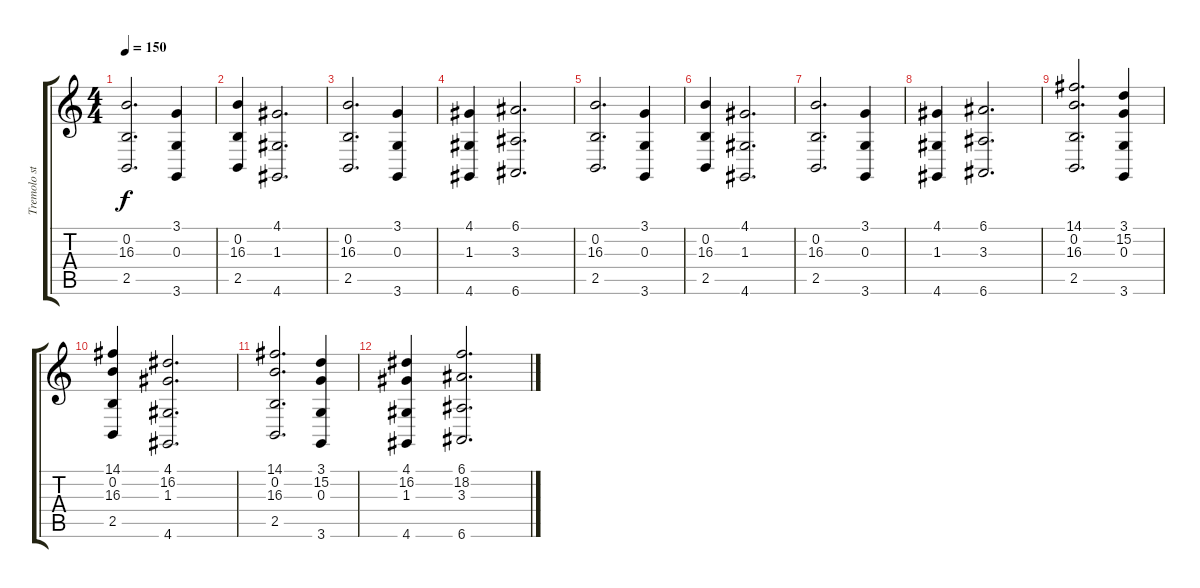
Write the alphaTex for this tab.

\track ("Tremolo strings" "Tremolo st") {instrument tremolostrings}
\staff {score tabs}
\tuning (E4 B3 G3 D3 A2 E2) {hide}
\ts (4 4)
\tempo 150
\clef g2
\ks c
(0.2 16.3 2.5).2{d dy f} (3.1 0.3 3.6).4 |
(0.2 16.3 2.5).4 (4.1 1.3 4.6).2{d} |
(0.2 16.3 2.5).2{d} (3.1 0.3 3.6).4 |
(4.1 1.3 4.6).4 (6.1 3.3 6.6).2{d} |
(0.2 16.3 2.5).2{d} (3.1 0.3 3.6).4 |
(0.2 16.3 2.5).4 (4.1 1.3 4.6).2{d} |
(0.2 16.3 2.5).2{d} (3.1 0.3 3.6).4 |
(4.1 1.3 4.6).4 (6.1 3.3 6.6).2{d} |
(14.1 0.2 16.3 2.5).2{d} (3.1 15.2 0.3 3.6).4 |
(14.1 0.2 16.3 2.5).4 (4.1 16.2 1.3 4.6).2{d} |
(14.1 0.2 16.3 2.5).2{d} (3.1 15.2 0.3 3.6).4 |
(4.1 16.2 1.3 4.6).4 (6.1 18.2 3.3 6.6).2{d}
